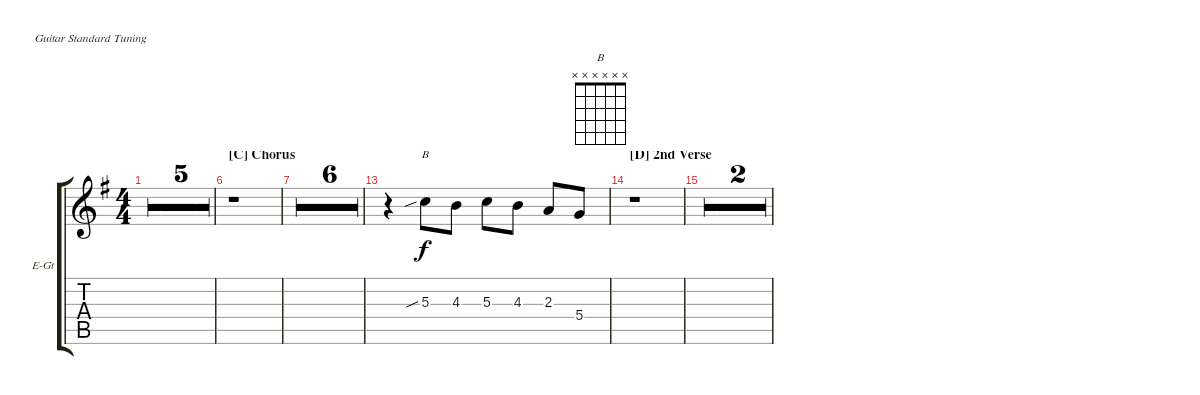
\defaultSystemsLayout 4
\bracketExtendMode groupsimilarinstruments
\firstSystemTrackNameOrientation horizontal
\otherSystemsTrackNameOrientation horizontal
\track ("Alex Turner Gtr.2" "E-Gt") {multiBarRest instrument distortionguitar}
\staff {score tabs}
\tuning (E4 B3 G3 D3 A2 E2)
\chord ("B" x x x x x x)
\ts (4 4)
\tempo 90
\clef g2
\ks g
r.1{dy f} |
r.1 |
r.1 |
r.1 |
r.1 |
\section ("C" "Chorus")
r.1 |
r.1 |
r.1 |
r.1 |
r.1 |
r.1 |
r.1 |
r.4 5.3{sib}.8{ch "B"} 4.3.8 5.3.8 4.3.8 2.3.8 5.4.8 |
\section ("D" "2nd Verse")
r.1 |
r.1 |
r.1
